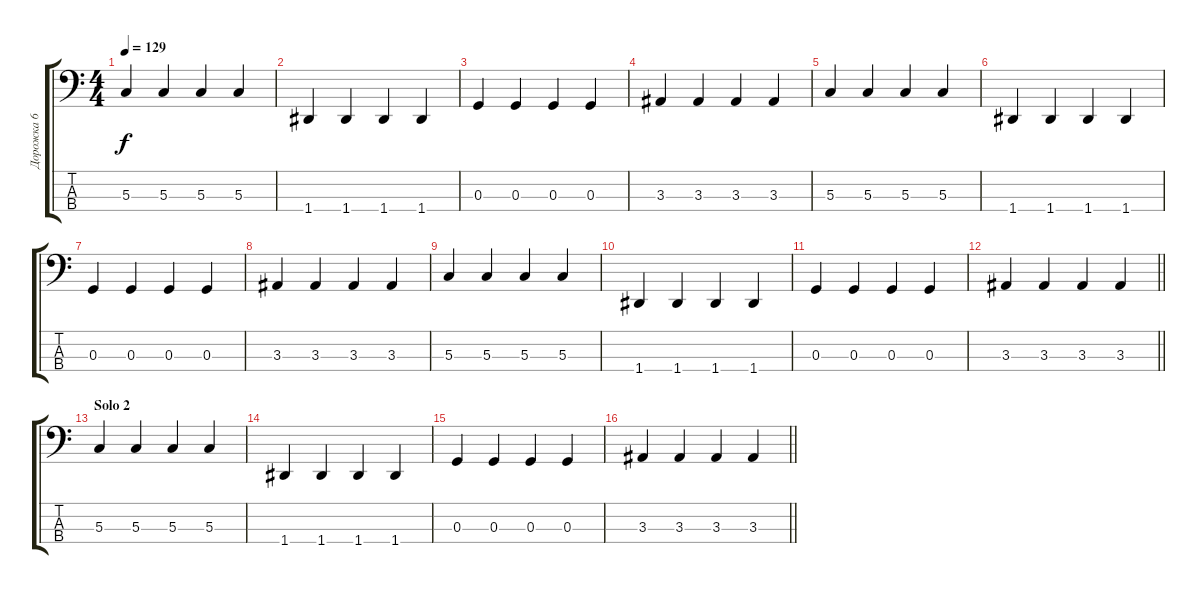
\track ("Дорожка 6" "Дорожка 6") {instrument electricbasspick}
\staff {score tabs}
\tuning (F2 C2 G1 D1) {hide}
\ts (4 4)
\tempo 129
\clef f4
\ks c
5.3.4{dy f} 5.3.4 5.3.4 5.3.4 |
1.4.4 1.4.4 1.4.4 1.4.4 |
0.3.4 0.3.4 0.3.4 0.3.4 |
3.3.4 3.3.4 3.3.4 3.3.4 |
5.3.4 5.3.4 5.3.4 5.3.4 |
1.4.4 1.4.4 1.4.4 1.4.4 |
0.3.4 0.3.4 0.3.4 0.3.4 |
3.3.4 3.3.4 3.3.4 3.3.4 |
5.3.4 5.3.4 5.3.4 5.3.4 |
1.4.4 1.4.4 1.4.4 1.4.4 |
0.3.4 0.3.4 0.3.4 0.3.4 |
\barLineRight lightlight
3.3.4 3.3.4 3.3.4 3.3.4 |
\section ("" "Solo 2")
5.3.4 5.3.4 5.3.4 5.3.4 |
1.4.4 1.4.4 1.4.4 1.4.4 |
0.3.4 0.3.4 0.3.4 0.3.4 |
\barLineRight lightlight
3.3.4 3.3.4 3.3.4 3.3.4
